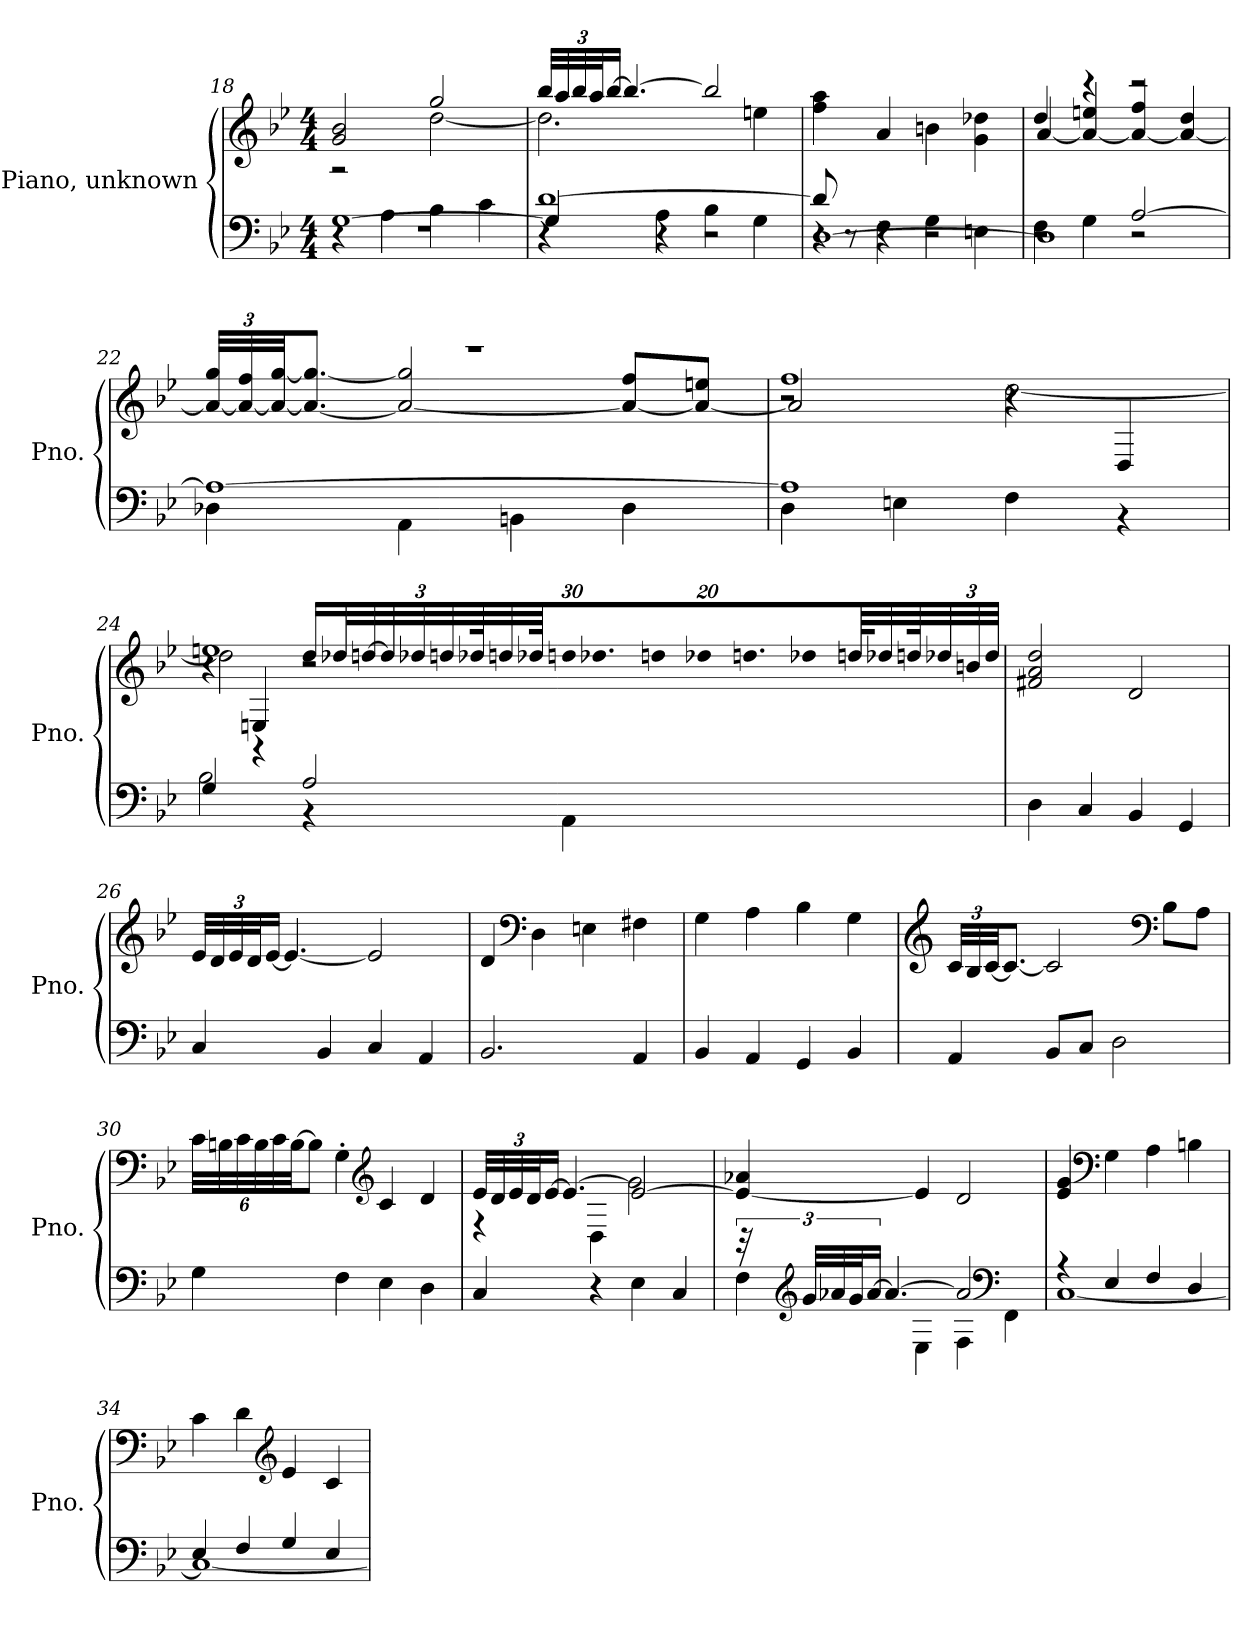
**kern	**kern
*part1	*part1
*staff2	*staff1
*I"Piano, unknown	*
*I'Pno.	*
!!LO:LB:g=z
*clefF4	*clefG2
*k[b-e-]	*k[b-e-]
*M4/4	*M4/4
=18	=18
*^	*^
*	*^	*	*
1r	4r	[1G	2g/ 2b-/	2r
.	4A\	.	.	.
.	4B-\	.	2gg/	[2dd\
.	4c\	.	.	.
=19	=19	=19	=19	=19
*	*	*	*Xbrackettup	*
[1d	4r	4G/]	48bb-/LLL	2.dd\]
.	.	.	48aa/	.
.	.	.	48bb-/	.
.	.	.	48aa/J	.
.	.	.	[24bb-/JJ	.
.	.	.	4.bb-/_	.
.	4A\	4r	.	.
.	4B-\	2r	2bb-/]	.
.	4G\	.	.	4een\
*	*	*	*v	*v
=20	=20	=20	=20
8d/]	4r	[1D	4ff\ 4aa\
8r	.	.	.
4r	4F\	.	4a/
2r	4G\	.	4bn\
.	4En\	.	4g\ 4dd-X\
=21	=21	=21	=21
*	*	*	*^
2r	4F\	1D]	4dd/	[4a/
.	4G\	.	4r	4a/_ 4een/
[2A/	2r	.	2r	4a/_ 4ff/
.	.	.	.	4a/_ 4dd/
*	*v	*v	*	*
!!LO:LB:g=z	!!
=22	=22	=22	=22
1A_	4D-X\	1r	48a/_ 48gg/LLL
.	.	.	48a/_ 48ff/
.	.	.	48a/_ [48gg/JJ
.	.	.	8.a/_ 8.gg/_J
.	4AA\	.	2a/_ 2gg/]
.	4BBn\	.	.
.	4D-\	.	8a/_ 8ff/L
.	.	.	8a/_ 8een/J
=23	=23	=23	=23
*	*	*	*^
1A]	4D\	1ff	2r	2a/]
.	4En\	.	.	.
.	4F\	.	[2dd\	4r
.	4r	.	.	4D/
!!LO:PB:g=z	!!	!!
=24	=24	=24	=24	=24
4G/	2B-\	1een	2dd\]	4r
4r	.	.	.	4En/
2A/	4r	.	2r	16dd/LL
.	.	.	.	32dd-X/L
.	.	.	.	[32ddn/
.	.	.	.	48dd/]
.	.	.	.	48dd-X/
.	.	.	.	48ddn/
.	.	.	.	64dd-X/K
.	.	.	.	32ddn/
.	.	.	.	64dd-X/L
!	!	!	!	!LO:N:vis=64
.	4AA\	.	.	960%17ddn/
!	!	!	!	!LO:N:vis=64.
.	.	.	.	640%17dd-X/
.	.	.	.	1920ryy
!	!	!	!	!LO:N:vis=64
.	.	.	.	960%17ddn/
!	!	!	!	!LO:N:vis=64
.	.	.	.	960%17dd-X/
!	!	!	!	!LO:N:vis=64.
.	.	.	.	640%17ddn/
.	.	.	.	1920ryy
!	!	!	!	!LO:N:vis=64
.	.	.	.	960%17dd-X/
.	.	.	.	64ddn/J
.	.	.	.	32dd-X/
.	.	.	.	64ddn/K
.	.	.	.	48dd-X/
.	.	.	.	48bn/
.	.	.	.	48dd-/JJJ
*v	*v	*	*	*
*	*v	*v	*v
=25	=25
4D\	2f#X/ 2a/ 2dd/
4C/	.
4BB-/	2d/
4GG/	.
!!LO:LB:g=z
=26	=26
4C/	48e-/LLL
.	48d/
.	48e-/
.	48d/J
.	[24e-/JJ
.	4.e-/_
4BB-/	.
4C/	2e-/]
4AA/	.
=27	=27
2.BB-/	4d/
*	*clefF4
.	4D\
.	4En\
4AA/	4F#X\
=28	=28
4BB-/	4G\
4AA/	4A\
4GG/	4B-\
4BB-/	4G\
=29	=29
*	*clefG2
4AA/	48c/LLL
.	48B-/
.	[48c/JJ
.	8.c/J_
8BB-/L	2c/]
8C/J	.
2D\	.
*	*clefF4
.	8B-\L
.	8A\J
!!LO:LB:g=z
=30	=30
4G\	48c\LLL
.	48Bn\
.	48c\
.	48B\
.	48c\
.	[48B\JJ
.	8B\J]
4F\	4G'\
*	*clefG2
4E-\	4c/
4D\	4d/
=31	=31
*	*^
4C/	48e-/LLL	4r
.	48d/	.
.	48e-/	.
.	48d/J	.
.	[24e-/JJ	.
.	4.e-/_	.
4r	.	4D\
4E-\	2e-/_	2g\
4C/	.	.
*	*v	*v
=32	=32
*^	*
48r	4F\	4e-/_ 4a-X/
*clefG2	*	*
48g/LLL	.	.
48a-X/	.	.
48g/J	.	.
[24a-/JJ	.	.
4.a-/_	.	.
.	4E-\	4e-/]
2a-/]	4F\	2d/
*clefF4	*	*
.	4FF\	.
!!LO:LB:g=z
=33	=33	=33
4r	[1C	4e-/ 4g/
*	*	*clefF4
4E-/	.	4G\
4F/	.	4A\
4D/	.	4Bn\
=34	=34	=34
4E-/	1C_	4c\
4F/	.	4d\
*	*	*clefG2
4G/	.	4e-/
4E-/	.	4c/
*v	*v	*
=	=
*-	*-
